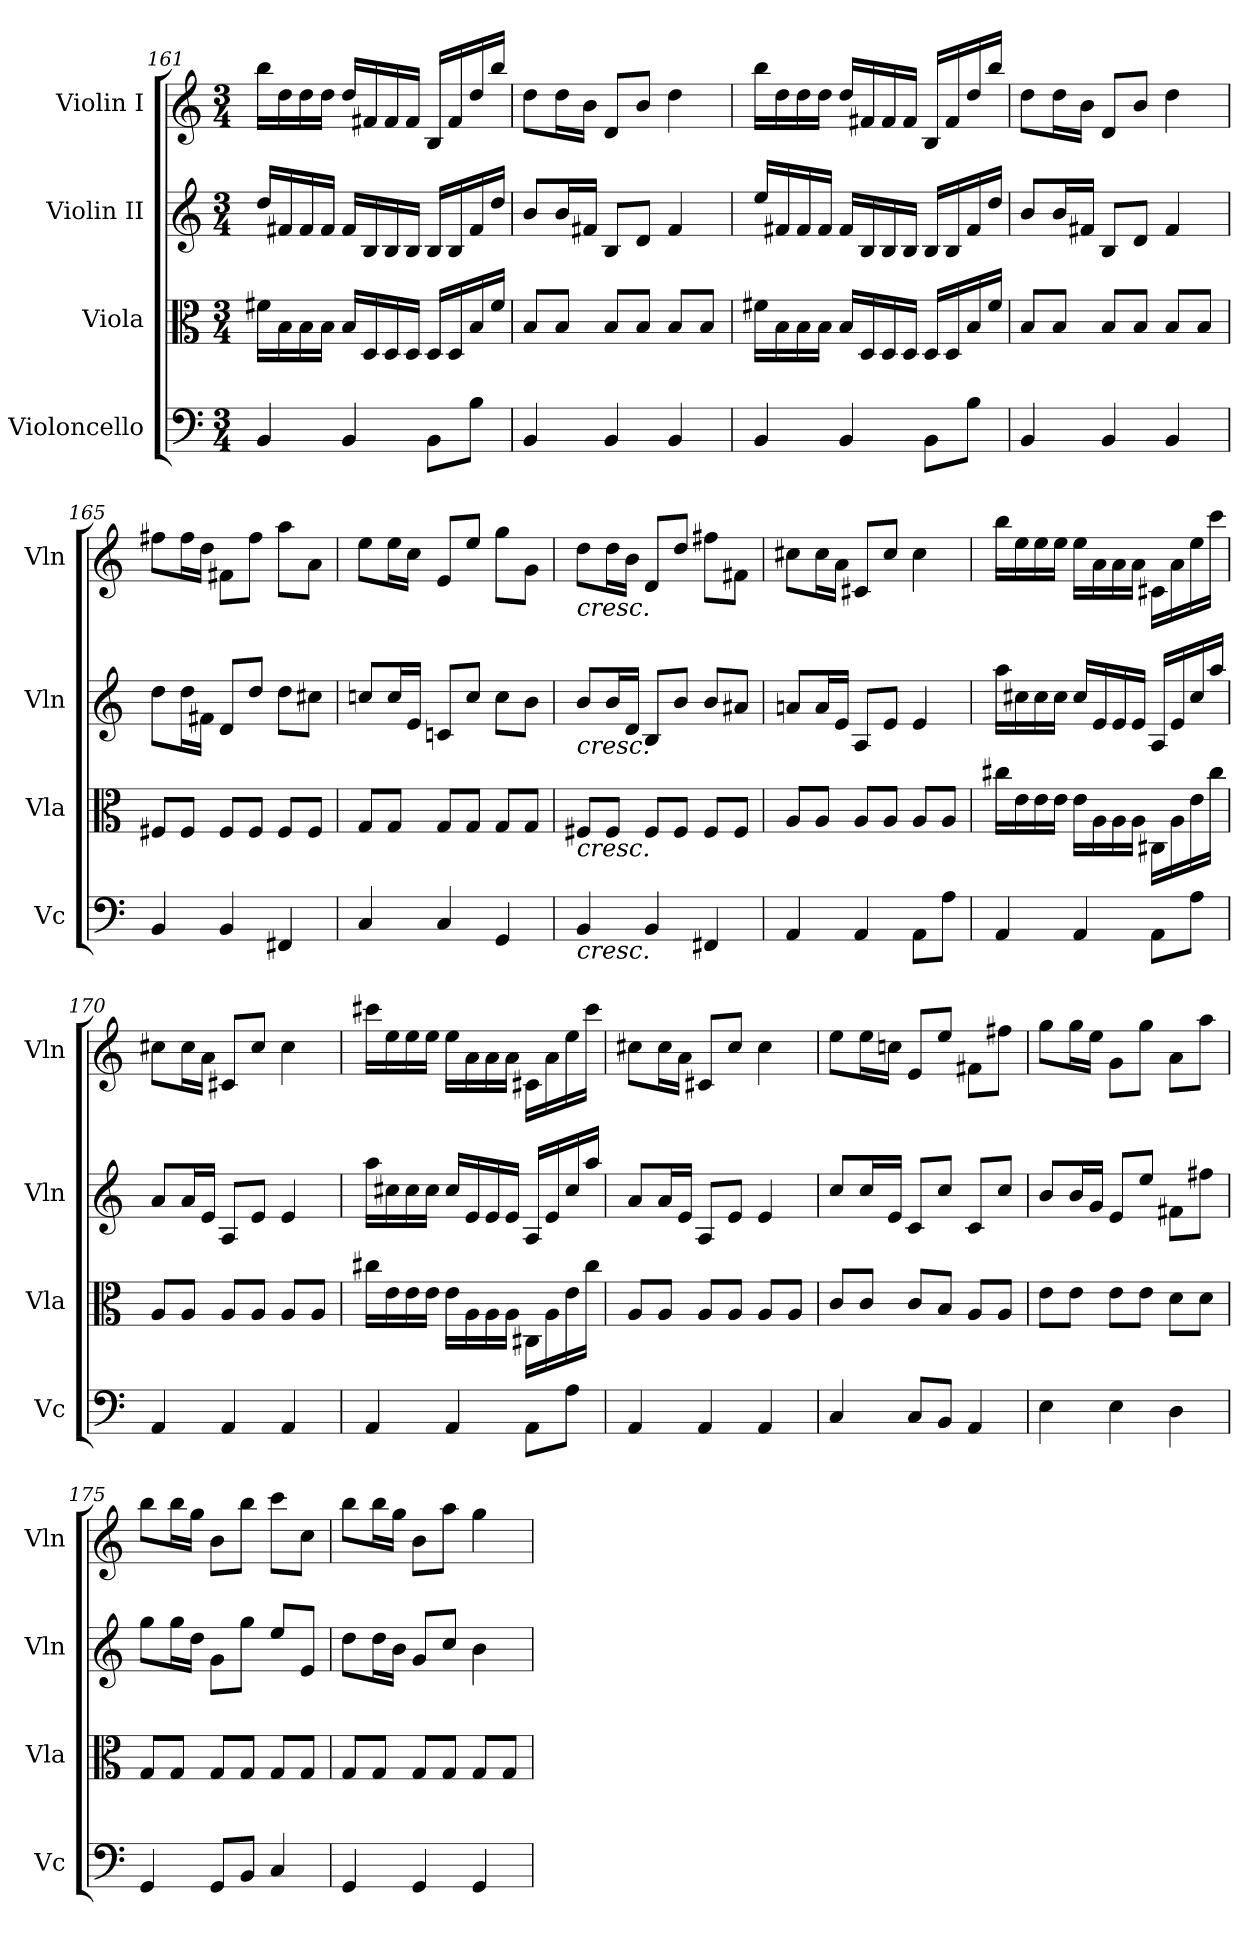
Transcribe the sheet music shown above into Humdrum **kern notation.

**kern	**kern	**kern	**kern
*part4	*part3	*part2	*part1
*staff4	*staff3	*staff2	*staff1
*I"Violoncello	*I"Viola	*I"Violin II	*I"Violin I
*I'Vc	*I'Vla	*I'Vln	*I'Vln
*clefF4	*clefC3	*clefG2	*clefG2
*k[]	*k[]	*k[]	*k[]
*M3/4	*M3/4	*M3/4	*M3/4
=161	=161	=161	=161
4BB/	16f#X\LL	16dd/LL	16bb\LL
.	16B\	16f#X/	16dd\
.	16B\	16f#/	16dd\
.	16B\JJ	16f#/JJ	16dd\JJ
4BB/	16B/LL	16f#/LL	16dd/LL
.	16D/	16B/	16f#X/
.	16D/	16B/	16f#/
.	16D/JJ	16B/JJ	16f#/JJ
8BB\L	16D/LL	16B/LL	16B/LL
.	16D/	16B/	16f#/
8B\J	16B/	16f#/	16dd/
.	16f#/JJ	16dd/JJ	16bb/JJ
=162	=162	=162	=162
4BB/	8B/L	8b/L	8dd\L
.	8B/J	16b/L	16dd\L
.	.	16f#X/JJ	16b\JJ
4BB/	8B/L	8B/L	8d/L
.	8B/J	8d/J	8b/J
4BB/	8B/L	4f#/	4dd\
.	8B/J	.	.
!!LO:LB:g=z
=163	=163	=163	=163
4BB/	16f#X\LL	16ee/LL	16bb\LL
.	16B\	16f#X/	16dd\
.	16B\	16f#/	16dd\
.	16B\JJ	16f#/JJ	16dd\JJ
4BB/	16B/LL	16f#/LL	16dd/LL
.	16D/	16B/	16f#X/
.	16D/	16B/	16f#/
.	16D/JJ	16B/JJ	16f#/JJ
8BB\L	16D/LL	16B/LL	16B/LL
.	16D/	16B/	16f#/
8B\J	16B/	16f#/	16dd/
.	16f#/JJ	16dd/JJ	16bb/JJ
=164	=164	=164	=164
4BB/	8B/L	8b/L	8dd\L
.	8B/J	16b/L	16dd\L
.	.	16f#X/JJ	16b\JJ
4BB/	8B/L	8B/L	8d/L
.	8B/J	8d/J	8b/J
4BB/	8B/L	4f#/	4dd\
.	8B/J	.	.
=165	=165	=165	=165
4BB/	8F#X/L	8dd\L	8ff#X\L
.	8F#/J	16dd\L	16ff#\L
.	.	16f#X\JJ	16dd\JJ
4BB/	8F#/L	8d/L	8f#X\L
.	8F#/J	8dd/J	8ff#\J
4FF#X/	8F#/L	8dd\L	8aa\L
.	8F#/J	8cc#X\J	8a\J
=166	=166	=166	=166
4C/	8G/L	8ccn/L	8ee\L
.	8G/J	16cc/L	16ee\L
.	.	16e/JJ	16cc\JJ
4C/	8G/L	8cn/L	8e/L
.	8G/J	8cc/J	8ee/J
4GG/	8G/L	8cc\L	8gg\L
.	8G/J	8b\J	8g\J
!!LO:PB:g=z
=167	=167	=167	=167
!	!	!	!LO:TX:b:i:t=cresc.
!	!	!LO:TX:b:i:t=cresc.	!
!	!LO:TX:b:i:t=cresc.	!	!
!LO:TX:b:i:t=cresc.	!	!	!
4BB/	8F#X/L	8b/L	8dd\L
.	8F#/J	16b/L	16dd\L
.	.	16d/JJ	16b\JJ
4BB/	8F#/L	8B/L	8d/L
.	8F#/J	8b/J	8dd/J
4FF#X/	8F#/L	8b/L	8ff#X\L
.	8F#/J	8a#X/J	8f#X\J
=168	=168	=168	=168
4AA/	8A/L	8an/L	8cc#X\L
.	8A/J	16a/L	16cc#\L
.	.	16e/JJ	16a\JJ
4AA/	8A/L	8A/L	8c#X/L
.	8A/J	8e/J	8cc#/J
8AA\L	8A/L	4e/	4cc#\
8A\J	8A/J	.	.
=169	=169	=169	=169
4AA/	16cc#X\LL	16aa\LL	16bb\LL
.	16e\	16cc#X\	16ee\
.	16e\	16cc#\	16ee\
.	16e\JJ	16cc#\JJ	16ee\JJ
4AA/	16e\LL	16cc#/LL	16ee\LL
.	16A\	16e/	16a\
.	16A\	16e/	16a\
.	16A\JJ	16e/JJ	16a\JJ
8AA\L	16C#X\LL	16A/LL	16c#X\LL
.	16A\	16e/	16a\
8A\J	16e\	16cc#/	16ee\
.	16cc#\JJ	16aa/JJ	16ccc\JJ
=170	=170	=170	=170
4AA/	8A/L	8a/L	8cc#X\L
.	8A/J	16a/L	16cc#\L
.	.	16e/JJ	16a\JJ
4AA/	8A/L	8A/L	8c#X/L
.	8A/J	8e/J	8cc#/J
4AA/	8A/L	4e/	4cc#\
.	8A/J	.	.
!!LO:LB:g=z
=171	=171	=171	=171
4AA/	16cc#X\LL	16aa\LL	16ccc#X\LL
.	16e\	16cc#X\	16ee\
.	16e\	16cc#\	16ee\
.	16e\JJ	16cc#\JJ	16ee\JJ
4AA/	16e\LL	16cc#/LL	16ee\LL
.	16A\	16e/	16a\
.	16A\	16e/	16a\
.	16A\JJ	16e/JJ	16a\JJ
8AA\L	16C#X\LL	16A/LL	16c#X\LL
.	16A\	16e/	16a\
8A\J	16e\	16cc#/	16ee\
.	16cc#\JJ	16aa/JJ	16ccc#\JJ
=172	=172	=172	=172
4AA/	8A/L	8a/L	8cc#X\L
.	8A/J	16a/L	16cc#\L
.	.	16e/JJ	16a\JJ
4AA/	8A/L	8A/L	8c#X/L
.	8A/J	8e/J	8cc#/J
4AA/	8A/L	4e/	4cc#\
.	8A/J	.	.
=173	=173	=173	=173
4C/	8c/L	8cc/L	8ee\L
.	8c/J	16cc/L	16ee\L
.	.	16e/JJ	16ccn\JJ
8C/L	8c/L	8c/L	8e/L
8BB/J	8B/J	8cc/J	8ee/J
4AA/	8A/L	8c/L	8f#X\L
.	8A/J	8cc/J	8ff#X\J
=174	=174	=174	=174
4E\	8e\L	8b/L	8gg\L
.	8e\J	16b/L	16gg\L
.	.	16g/JJ	16ee\JJ
4E\	8e\L	8e/L	8g\L
.	8e\J	8ee/J	8gg\J
4D\	8d\L	8f#X\L	8a\L
.	8d\J	8ff#X\J	8aa\J
!!LO:LB:g=z
=175	=175	=175	=175
4GG/	8G/L	8gg\L	8bb\L
.	8G/J	16gg\L	16bb\L
.	.	16dd\JJ	16gg\JJ
8GG/L	8G/L	8g\L	8b\L
8BB/J	8G/J	8gg\J	8bb\J
4C/	8G/L	8ee/L	8ccc\L
.	8G/J	8e/J	8cc\J
=176	=176	=176	=176
4GG/	8G/L	8dd\L	8bb\L
.	8G/J	16dd\L	16bb\L
.	.	16b\JJ	16gg\JJ
4GG/	8G/L	8g/L	8b\L
.	8G/J	8cc/J	8aa\J
4GG/	8G/L	4b\	4gg\
.	8G/J	.	.
=	=	=	=
*-	*-	*-	*-
